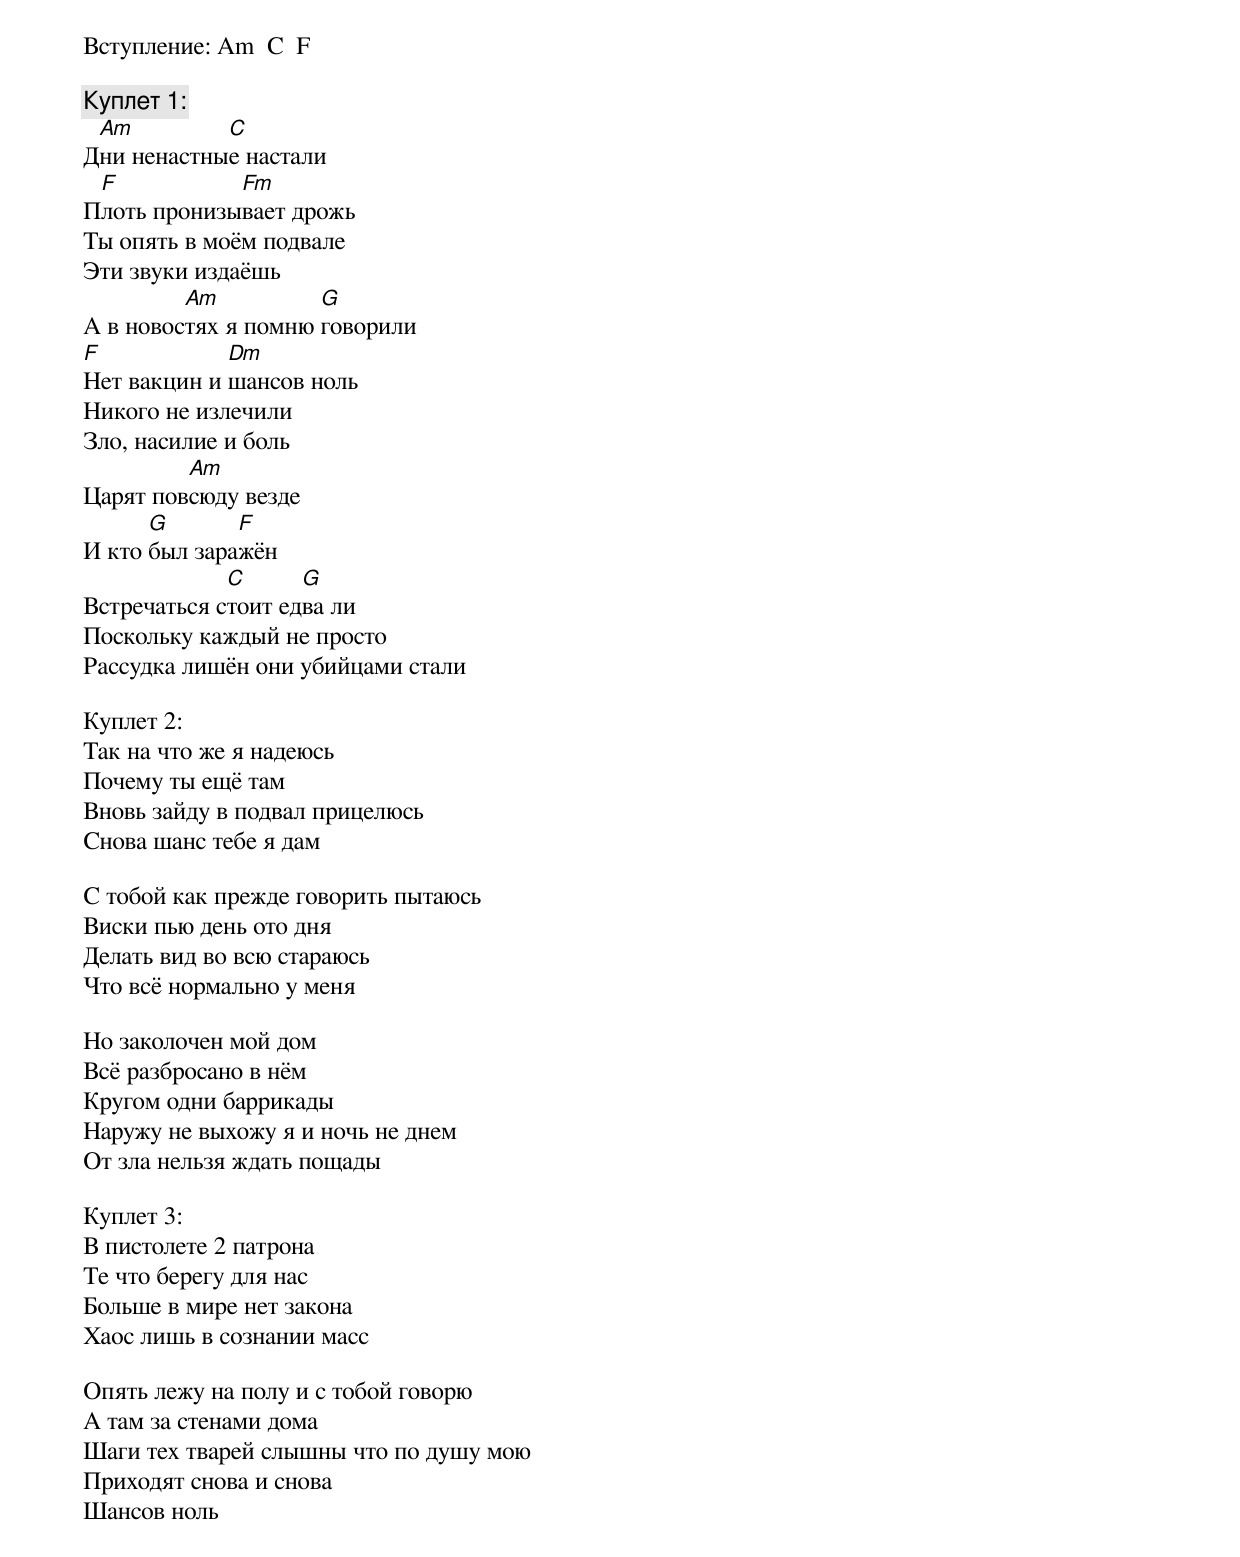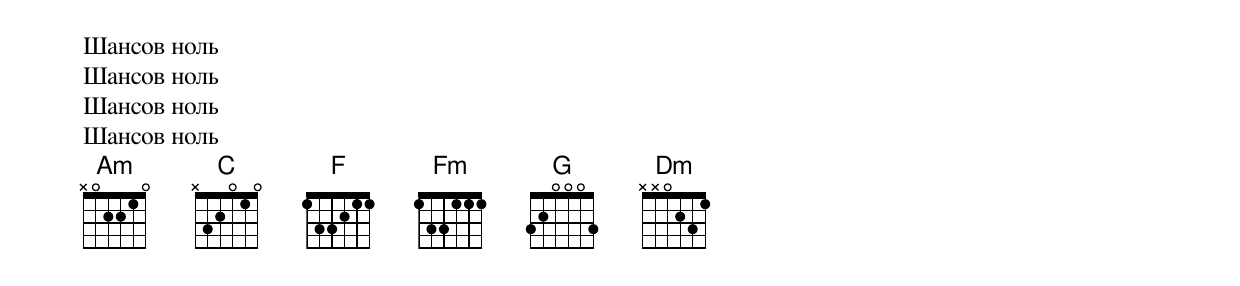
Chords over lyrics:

Вступление: Am  C  F

Куплет 1:
 Am         C
Дни ненастные настали
 F           Fm
Плоть пронизывает дрожь
Ты опять в моём подвале
Эти звуки издаёшь
         Am          G
А в новостях я помню говорили
F            Dm
Нет вакцин и шансов ноль
Никого не излечили
Зло, насилие и боль
         Am
Царят повсюду везде
      G       F
И кто был заражён
             C      G
Встречаться стоит едва ли
Поскольку каждый не просто
Рассудка лишён они убийцами стали

Куплет 2:
Так на что же я надеюсь
Почему ты ещё там
Вновь зайду в подвал прицелюсь
Снова шанс тебе я дам

С тобой как прежде говорить пытаюсь
Виски пью день ото дня
Делать вид во всю стараюсь
Что всё нормально у меня

Но заколочен мой дом
Всё разбросано в нём
Кругом одни баррикады
Наружу не выхожу я и ночь не днем
От зла нельзя ждать пощады

Куплет 3:
В пистолете 2 патрона
Те что берегу для нас
Больше в мире нет закона
Хаос лишь в сознании масс

Опять лежу на полу и с тобой говорю
А там за стенами дома
Шаги тех тварей слышны что по душу мою
Приходят снова и снова
Шансов ноль
Шансов ноль
Шансов ноль
Шансов ноль
Шансов ноль
